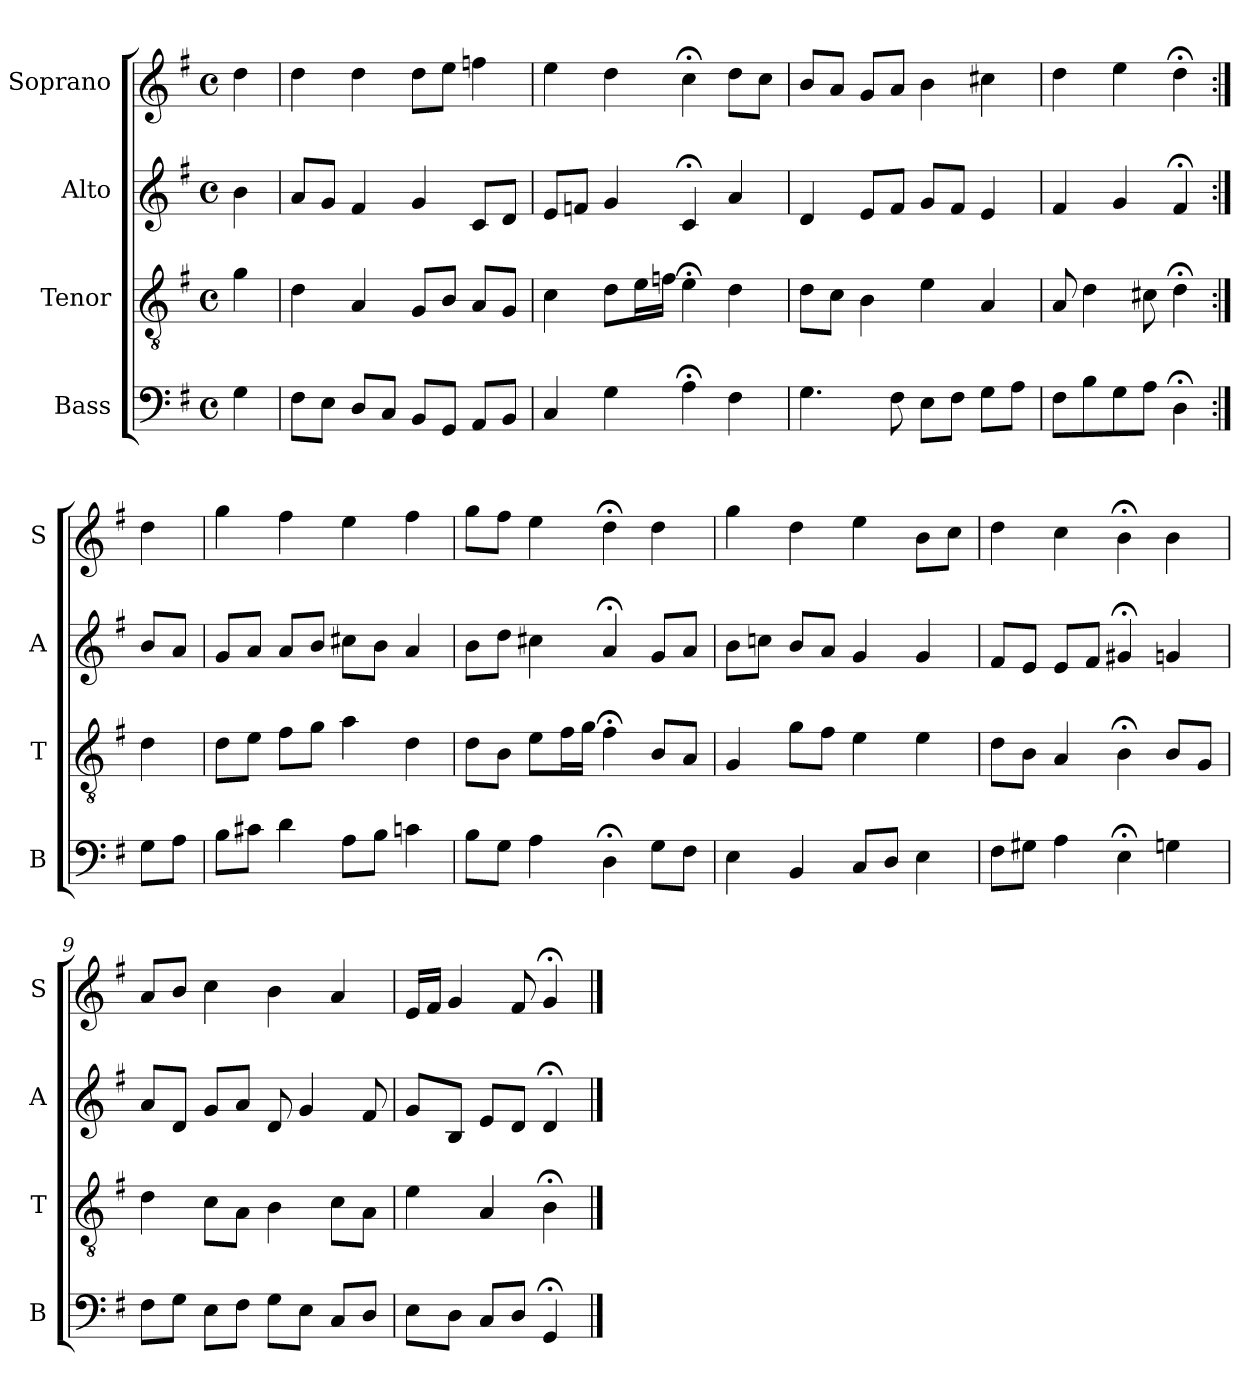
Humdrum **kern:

**kern	**kern	**kern	**kern
*part4	*part3	*part2	*part1
*staff4	*staff3	*staff2	*staff1
*I"Bass	*I"Tenor	*I"Alto	*I"Soprano
*I'B	*I'T	*I'A	*I'S
*clefF4	*clefGv2	*clefG2	*clefG2
*k[f#]	*k[f#]	*k[f#]	*k[f#]
*G:	*G:	*G:	*G:
*M4/4	*M4/4	*M4/4	*M4/4
*met(c)	*met(c)	*met(c)	*met(c)
*MM100	*MM100	*MM100	*MM100
=	=	=	=
4G	4g	4b	4dd
=1	=1	=1	=1
8F#L	4d	8aL	4dd
8EJ	.	8gJ	.
8DL	4A	4f#	4dd
8CJ	.	.	.
8BBL	8GL	4g	8ddL
8GGJ	8BJ	.	8eeJ
8AAL	8AL	8cL	4ffn
8BBJ	8GJ	8dJ	.
=2	=2	=2	=2
4C	4c	8eL	4ee
.	.	8fnJ	.
4G	8dL	4g	4dd
.	16eL	.	.
.	16fnJJ	.	.
4A;<	4e;<	4c;<	4cc;<
4F#	4d	4a	8ddL
.	.	.	8ccJ
=3	=3	=3	=3
4.G	8dL	4d	8bL
.	8cJ	.	8aJ
.	4B	8eL	8gL
8F#	.	8f#J	8aJ
8EL	4e	8gL	4b
8F#J	.	8f#J	.
8GL	4A	4e	4cc#X
8AJ	.	.	.
=4	=4	=4	=4
8F#L	8A	4f#	4dd
8B	4d	.	.
8G	.	4g	4ee
8AJ	8c#X	.	.
4D;<	4d;<	4f#;<	4dd;<
=:|!	=:|!	=:|!	=:|!
8GL	4d	8bL	4dd
8AJ	.	8aJ	.
=5	=5	=5	=5
8BL	8dL	8gL	4gg
8c#XJ	8eJ	8aJ	.
4d	8f#L	8aL	4ff#
.	8gJ	8bJ	.
8AL	4a	8cc#XL	4ee
8BJ	.	8bJ	.
4cn	4d	4a	4ff#
=6	=6	=6	=6
8BL	8dL	8bL	8ggL
8GJ	8BJ	8ddJ	8ff#J
4A	8eL	4cc#X	4ee
.	16f#L	.	.
.	16gJJ	.	.
4D;<	4f#;<	4a;<	4dd;<
8GL	8BL	8gL	4dd
8F#J	8AJ	8aJ	.
=7	=7	=7	=7
4E	4G	8bL	4gg
.	.	8ccnJ	.
4BB	8gL	8bL	4dd
.	8f#J	8aJ	.
8CL	4e	4g	4ee
8DJ	.	.	.
4E	4e	4g	8bL
.	.	.	8ccJ
=8	=8	=8	=8
8F#L	8dL	8f#L	4dd
8G#XJ	8BJ	8eJ	.
4A	4A	8eL	4cc
.	.	8f#J	.
4E;<	4B;<	4g#X;<	4b;<
4Gn	8BL	4gn	4b
.	8GJ	.	.
=9	=9	=9	=9
8F#L	4d	8aL	8aL
8GJ	.	8dJ	8bJ
8EL	8cL	8gL	4cc
8F#J	8AJ	8aJ	.
8GL	4B	8d	4b
8EJ	.	4g	.
8CL	8cL	.	4a
8DJ	8AJ	8f#	.
=10	=10	=10	=10
8EL	4e	8gL	16eLL
.	.	.	16f#JJ
8DJ	.	8BJ	4g
8CL	4A	8eL	.
8DJ	.	8dJ	8f#
4GG;<	4B;<	4d;<	4g;<
==	==	==	==
*-	*-	*-	*-
